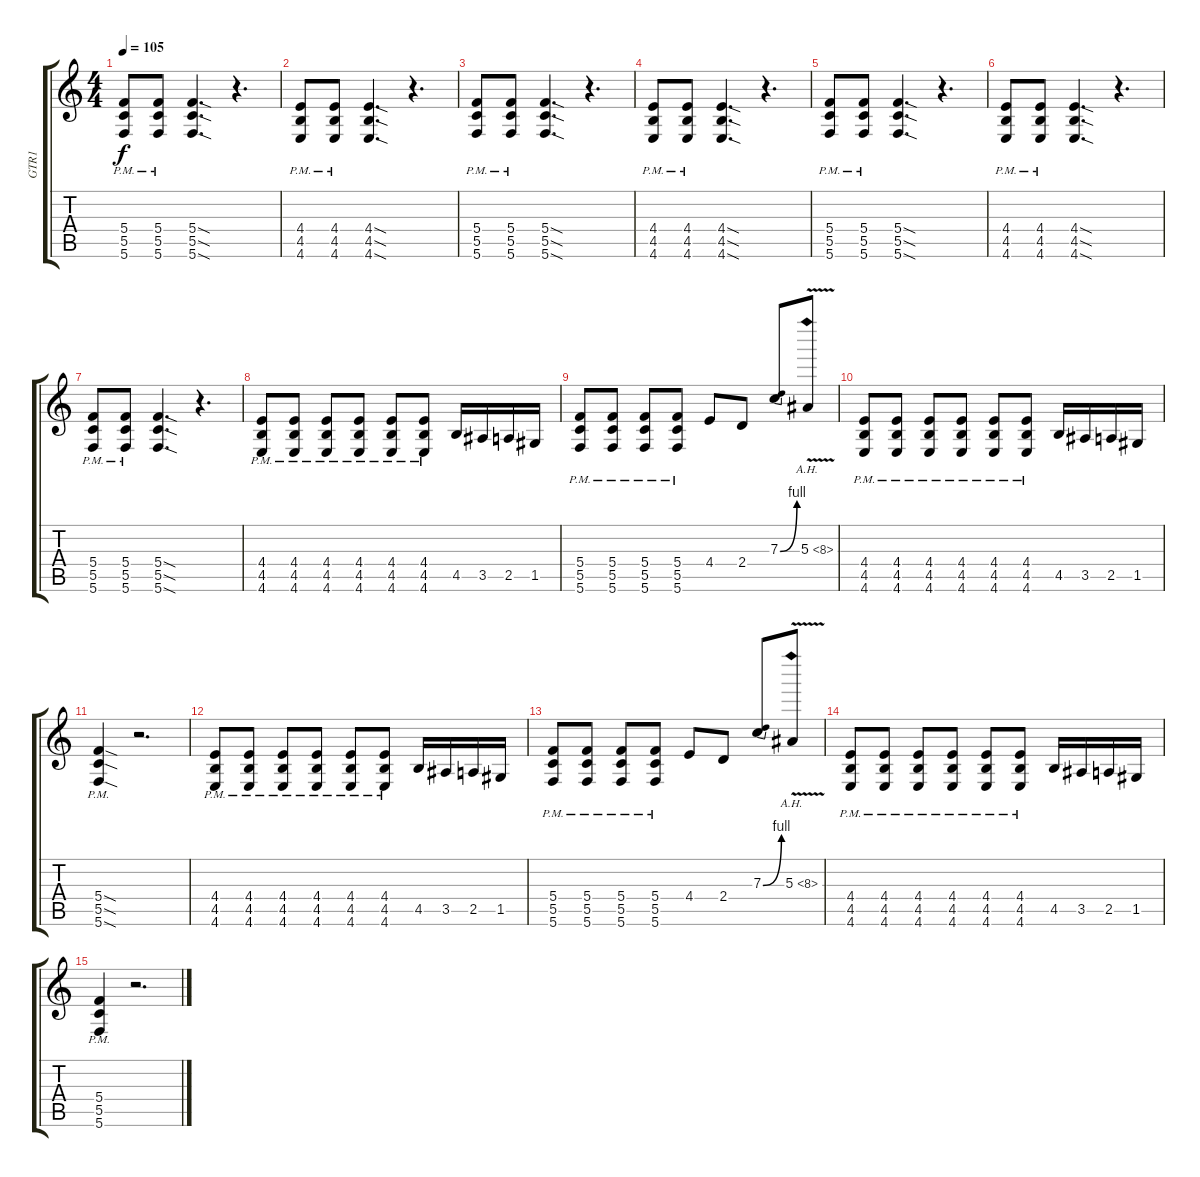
\track ("GTR1" "GTR1") {instrument overdrivenguitar}
\staff {score tabs}
\tuning (D4 A3 F3 C3 G2 C2) {hide}
\ts (4 4)
\tempo 105
\clef g2
\ks c
(5.4{pm} 5.5{pm} 5.6{pm}).8{dy f} (5.4{pm} 5.5{pm} 5.6{pm}).8 (5.4{sod} 5.5{sod} 5.6{sod}).4{d} r.4{d} |
(4.4{pm} 4.5{pm} 4.6{pm}).8{volume 6} (4.4{pm} 4.5{pm} 4.6{pm}).8 (4.4{sod} 4.5{sod} 4.6{sod}).4{d} r.4{d} |
(5.4{pm} 5.5{pm} 5.6{pm}).8 (5.4{pm} 5.5{pm} 5.6{pm}).8 (5.4{sod} 5.5{sod} 5.6{sod}).4{d} r.4{d} |
(4.4{pm} 4.5{pm} 4.6{pm}).8 (4.4{pm} 4.5{pm} 4.6{pm}).8 (4.4{sod} 4.5{sod} 4.6{sod}).4{d} r.4{d} |
(5.4{pm} 5.5{pm} 5.6{pm}).8 (5.4{pm} 5.5{pm} 5.6{pm}).8 (5.4{sod} 5.5{sod} 5.6{sod}).4{d} r.4{d} |
(4.4{pm} 4.5{pm} 4.6{pm}).8{volume 1} (4.4{pm} 4.5{pm} 4.6{pm}).8 (4.4{sod} 4.5{sod} 4.6{sod}).4{d} r.4{d} |
(5.4{pm} 5.5{pm} 5.6{pm}).8 (5.4{pm} 5.5{pm} 5.6{pm}).8 (5.4{sod} 5.5{sod} 5.6{sod}).4{d} r.4{d} |
(4.4{pm} 4.5{pm} 4.6{pm}).8{volume 16} (4.4{pm} 4.5{pm} 4.6{pm}).8 (4.4{pm} 4.5{pm} 4.6{pm}).8 (4.4{pm} 4.5{pm} 4.6{pm}).8 (4.4{pm} 4.5{pm} 4.6{pm}).8 (4.4{pm} 4.5{pm} 4.6{pm}).8 4.5.16 3.5.16 2.5.16 1.5.16 |
(5.4{pm} 5.5{pm} 5.6{pm}).8 (5.4{pm} 5.5{pm} 5.6{pm}).8 (5.4{pm} 5.5{pm} 5.6{pm}).8 (5.4{pm} 5.5{pm} 5.6{pm}).8 4.4.8 2.4.8 7.3{be (bend 0 0 60 4)}.8 5.3{ah 3 v}.8 |
(4.4{pm} 4.5{pm} 4.6{pm}).8 (4.4{pm} 4.5{pm} 4.6{pm}).8 (4.4{pm} 4.5{pm} 4.6{pm}).8 (4.4{pm} 4.5{pm} 4.6{pm}).8 (4.4{pm} 4.5{pm} 4.6{pm}).8 (4.4{pm} 4.5{pm} 4.6{pm}).8 4.5.16 3.5.16 2.5.16 1.5.16 |
(5.4{sod pm} 5.5{sod pm} 5.6{sod pm}).4 r.2{d} |
(4.4{pm} 4.5{pm} 4.6{pm}).8{volume 16} (4.4{pm} 4.5{pm} 4.6{pm}).8 (4.4{pm} 4.5{pm} 4.6{pm}).8 (4.4{pm} 4.5{pm} 4.6{pm}).8 (4.4{pm} 4.5{pm} 4.6{pm}).8 (4.4{pm} 4.5{pm} 4.6{pm}).8 4.5.16 3.5.16 2.5.16 1.5.16 |
(5.4{pm} 5.5{pm} 5.6{pm}).8 (5.4{pm} 5.5{pm} 5.6{pm}).8 (5.4{pm} 5.5{pm} 5.6{pm}).8 (5.4{pm} 5.5{pm} 5.6{pm}).8 4.4.8 2.4.8 7.3{be (bend 0 0 60 4)}.8 5.3{ah 3 v}.8 |
(4.4{pm} 4.5{pm} 4.6{pm}).8 (4.4{pm} 4.5{pm} 4.6{pm}).8 (4.4{pm} 4.5{pm} 4.6{pm}).8 (4.4{pm} 4.5{pm} 4.6{pm}).8 (4.4{pm} 4.5{pm} 4.6{pm}).8 (4.4{pm} 4.5{pm} 4.6{pm}).8 4.5.16 3.5.16 2.5.16 1.5.16 |
(5.4{pm} 5.5{pm} 5.6{pm}).4 r.2{d}
